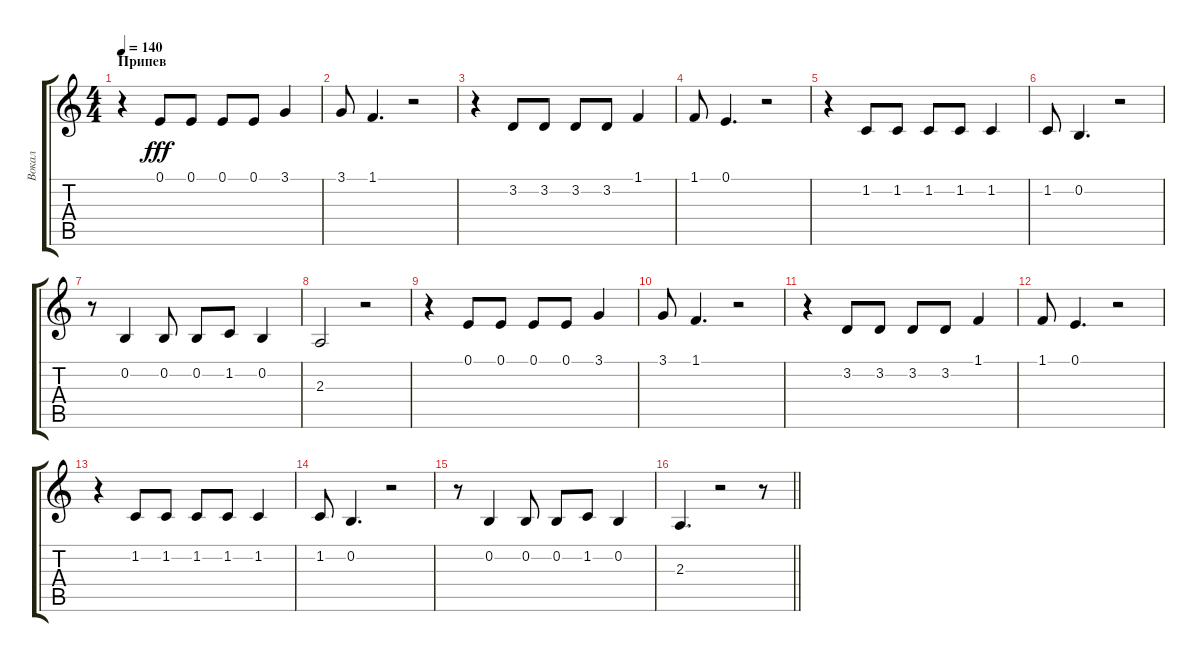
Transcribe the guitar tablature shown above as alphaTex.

\track ("Вокал" "Вокал") {instrument tenorsax}
\staff {score tabs}
\tuning (E4 B3 G3 D3 A2 E2) {hide}
\ts (4 4)
\section ("" "Припев")
\tempo 140
\clef g2
\ks c
r.4{dy fff} 0.1.8 0.1.8 0.1.8 0.1.8 3.1.4 |
3.1.8 1.1.4{d} r.2 |
r.4 3.2.8 3.2.8 3.2.8 3.2.8 1.1.4 |
1.1.8 0.1.4{d} r.2 |
r.4 1.2.8 1.2.8 1.2.8 1.2.8 1.2.4 |
1.2.8 0.2.4{d} r.2 |
r.8 0.2.4 0.2.8 0.2.8 1.2.8 0.2.4 |
2.3.2 r.2 |
r.4 0.1.8 0.1.8 0.1.8 0.1.8 3.1.4 |
3.1.8 1.1.4{d} r.2 |
r.4 3.2.8 3.2.8 3.2.8 3.2.8 1.1.4 |
1.1.8 0.1.4{d} r.2 |
r.4 1.2.8 1.2.8 1.2.8 1.2.8 1.2.4 |
1.2.8 0.2.4{d} r.2 |
r.8 0.2.4 0.2.8 0.2.8 1.2.8 0.2.4 |
\barLineRight lightlight
2.3.4{d} r.2 r.8
